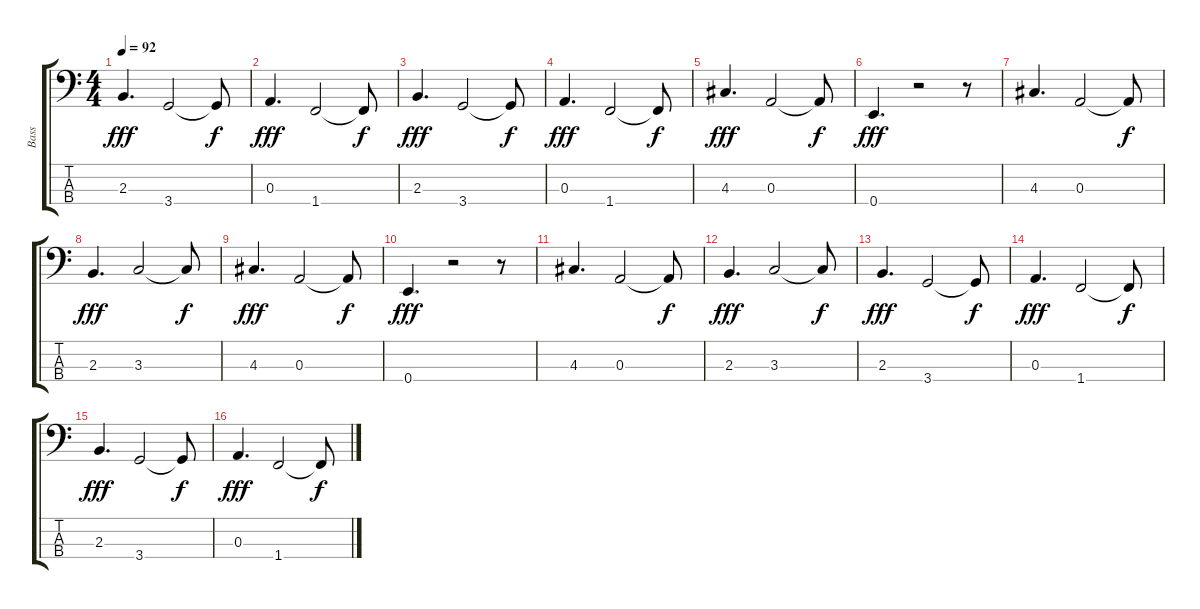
\track ("Bass" "Bass") {instrument electricbassfinger}
\staff {score tabs}
\tuning (G2 D2 A1 E1) {hide}
\ts (4 4)
\tempo 92
\clef f4
\ks c
2.3.4{d dy fff} 3.4.2 3.4{t}.8{dy f} |
0.3.4{d dy fff} 1.4.2 1.4{t}.8{dy f} |
2.3.4{d dy fff} 3.4.2 3.4{t}.8{dy f} |
0.3.4{d dy fff} 1.4.2 1.4{t}.8{dy f} |
4.3.4{d dy fff} 0.3.2 0.3{t}.8{dy f} |
0.4.4{d dy fff} r.2 r.8 |
4.3.4{d} 0.3.2 0.3{t}.8{dy f} |
2.3.4{d dy fff} 3.3.2 3.3{t}.8{dy f} |
4.3.4{d dy fff} 0.3.2 0.3{t}.8{dy f} |
0.4.4{d dy fff} r.2 r.8 |
4.3.4{d} 0.3.2 0.3{t}.8{dy f} |
2.3.4{d dy fff} 3.3.2 3.3{t}.8{dy f} |
2.3.4{d dy fff} 3.4.2 3.4{t}.8{dy f} |
0.3.4{d dy fff} 1.4.2 1.4{t}.8{dy f} |
2.3.4{d dy fff} 3.4.2 3.4{t}.8{dy f} |
0.3.4{d dy fff} 1.4.2 1.4{t}.8{dy f}
